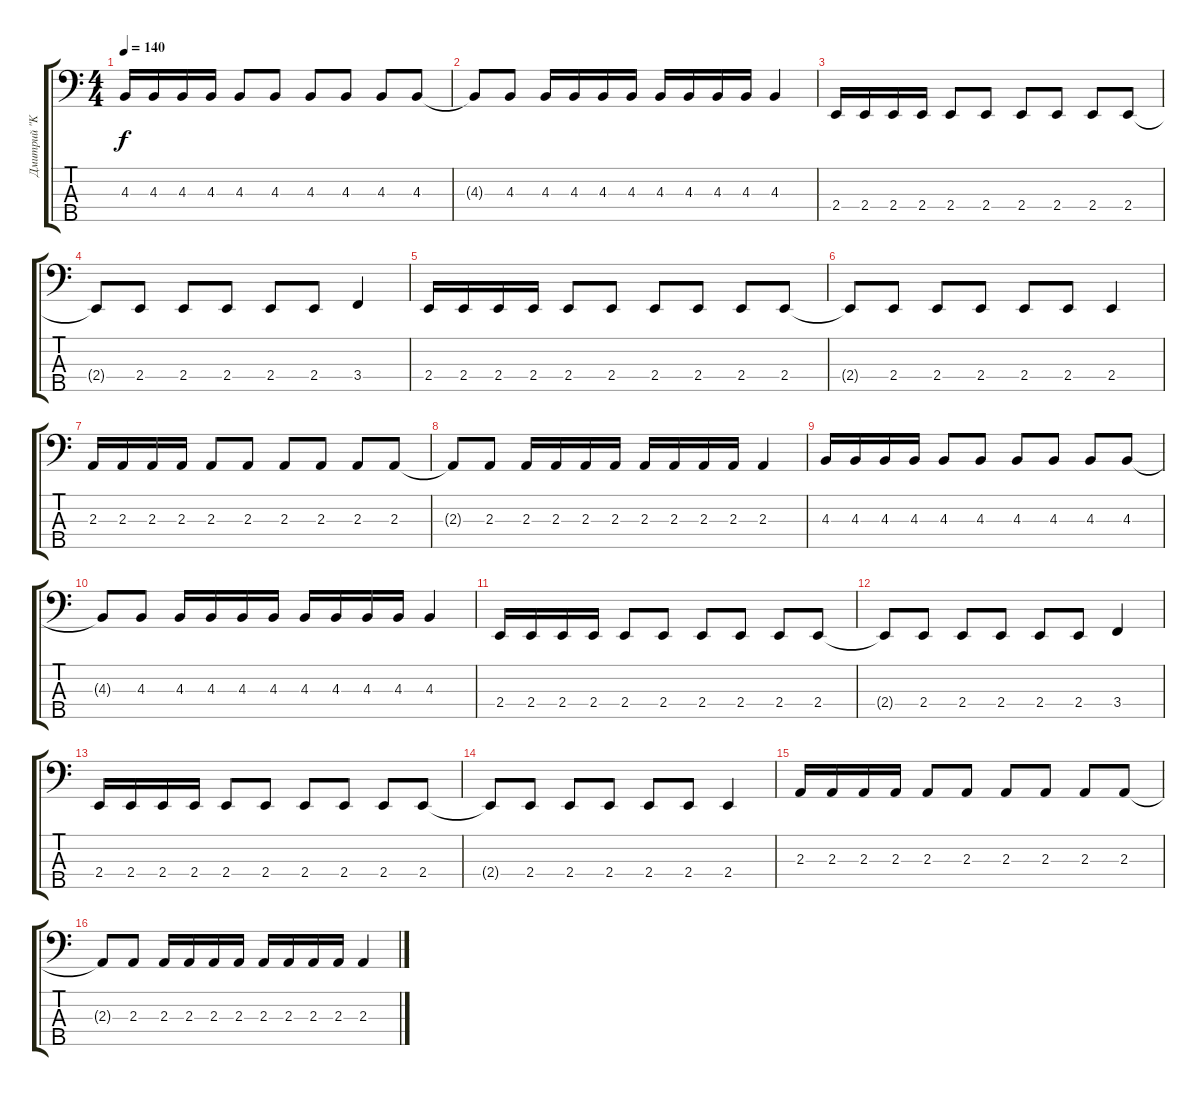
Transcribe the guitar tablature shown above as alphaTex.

\track ("Дмитрий \"Kawazu\" Голяшев" "Дмитрий \"K") {instrument electricbassfinger}
\staff {score tabs}
\tuning (F2 C2 G1 D1 A0) {hide}
\ts (4 4)
\tempo 140
\clef f4
\ks c
4.3.16{dy f} 4.3.16 4.3.16 4.3.16 4.3.8 4.3.8 4.3.8 4.3.8 4.3.8 4.3.8 |
4.3{t}.8 4.3.8 4.3.16 4.3.16 4.3.16 4.3.16 4.3.16 4.3.16 4.3.16 4.3.16 4.3.4 |
2.4.16 2.4.16 2.4.16 2.4.16 2.4.8 2.4.8 2.4.8 2.4.8 2.4.8 2.4.8 |
2.4{t}.8 2.4.8 2.4.8 2.4.8 2.4.8 2.4.8 3.4.4 |
2.4.16 2.4.16 2.4.16 2.4.16 2.4.8 2.4.8 2.4.8 2.4.8 2.4.8 2.4.8 |
2.4{t}.8 2.4.8 2.4.8 2.4.8 2.4.8 2.4.8 2.4.4 |
2.3.16 2.3.16 2.3.16 2.3.16 2.3.8 2.3.8 2.3.8 2.3.8 2.3.8 2.3.8 |
2.3{t}.8 2.3.8 2.3.16 2.3.16 2.3.16 2.3.16 2.3.16 2.3.16 2.3.16 2.3.16 2.3.4 |
4.3.16 4.3.16 4.3.16 4.3.16 4.3.8 4.3.8 4.3.8 4.3.8 4.3.8 4.3.8 |
4.3{t}.8 4.3.8 4.3.16 4.3.16 4.3.16 4.3.16 4.3.16 4.3.16 4.3.16 4.3.16 4.3.4 |
2.4.16 2.4.16 2.4.16 2.4.16 2.4.8 2.4.8 2.4.8 2.4.8 2.4.8 2.4.8 |
2.4{t}.8 2.4.8 2.4.8 2.4.8 2.4.8 2.4.8 3.4.4 |
2.4.16 2.4.16 2.4.16 2.4.16 2.4.8 2.4.8 2.4.8 2.4.8 2.4.8 2.4.8 |
2.4{t}.8 2.4.8 2.4.8 2.4.8 2.4.8 2.4.8 2.4.4 |
2.3.16 2.3.16 2.3.16 2.3.16 2.3.8 2.3.8 2.3.8 2.3.8 2.3.8 2.3.8 |
2.3{t}.8 2.3.8 2.3.16 2.3.16 2.3.16 2.3.16 2.3.16 2.3.16 2.3.16 2.3.16 2.3.4
